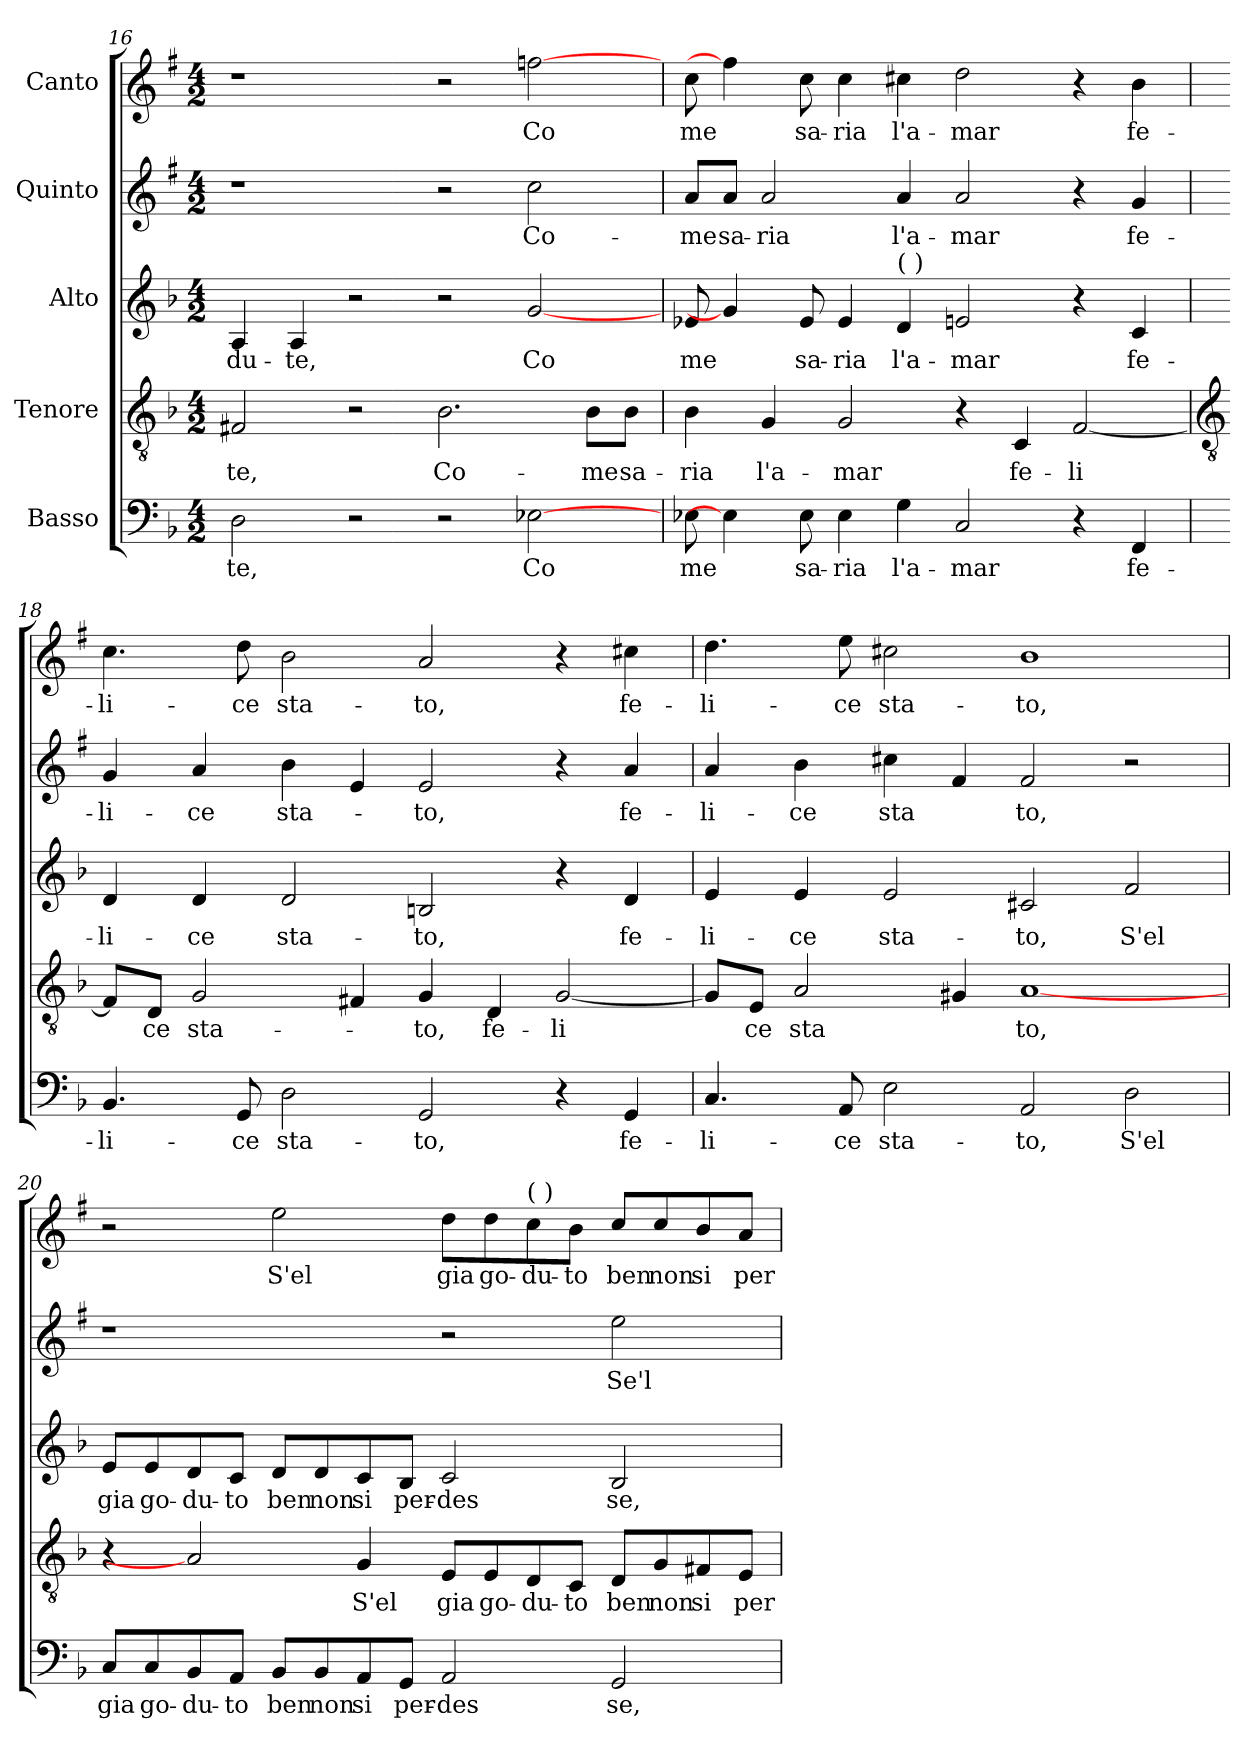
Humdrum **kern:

**kern	**text	**kern	**text	**kern	**text	**kern	**text	**kern	**text
*part5	*part5	*part4	*part4	*part3	*part3	*part2	*part2	*part1	*part1
*staff5	*staff5	*staff4	*staff4	*staff3	*staff3	*staff2	*staff2	*staff1	*staff1
*I"Basso	*	*I"Tenore	*	*I"Alto	*	*I"Quinto	*	*I"Canto	*
*clefF4	*	*clefGv2	*	*clefG2	*	*clefG2	*	*clefG2	*
*	*	*	*	*	*	*ITrd1c2	*	*ITrd1c2	*
*k[b-]	*	*k[b-]	*	*k[b-]	*	*k[b-]	*	*k[b-]	*
*F:	*	*F:	*	*F:	*	*F:	*	*F:	*
*M4/2	*	*M4/2	*	*M4/2	*	*M4/2	*	*M4/2	*
=16	=16	=16	=16	=16	=16	=16	=16	=16	=16
!	!LO:LY:b	!	!LO:LY:b	!	!LO:LY:b	!	!	!	!
2D	te,	2F#	te,	4A	-du-	1r	.	1r	.
!	!	!	!	!	!LO:LY:b	!	!	!	!
.	.	.	.	4A	-te,	.	.	.	.
2r	.	2r	.	2r	.	.	.	.	.
!	!	!	!LO:LY:b	!	!	!	!	!	!
2r	.	2.B-	Co-	2r	.	2r	.	2r	.
!	!LO:LY:b	!	!	!	!LO:LY:b	!	!LO:LY:b	!	!LO:LY:b
[2E-X	Co	.	.	[2g	Co	2b-	Co-	[2ee-X	Co
!	!	!	!LO:LY:b	!	!	!	!	!	!
.	.	8B-\L	-me	.	.	.	.	.	.
!	!	!	!LO:LY:b	!	!	!	!	!	!
.	.	8B-\J	sa-	.	.	.	.	.	.
=17	=17	=17	=17	=17	=17	=17	=17	=17	=17
!	!LO:LY:b	!	!LO:LY:b	!	!LO:LY:b	!	!LO:LY:b	!	!LO:LY:b
8E-	me	4B-	-ria	8e-X	me	8g/L	-me	8b-	me
!	!	!	!	!	!	!	!LO:LY:b	!	!
4E-]	.	.	.	4g]	.	8g/J	sa-	4ee-]	.
!	!	!	!LO:LY:b	!	!	!	!LO:LY:b	!	!
.	.	4G	l'a-	.	.	2g	-ria	.	.
!	!LO:LY:b	!	!	!	!LO:LY:b	!	!	!	!LO:LY:b
8E-	sa-	.	.	8e-	sa-	.	.	8b-	sa-
!	!LO:LY:b	!	!LO:LY:b	!	!LO:LY:b	!	!	!	!LO:LY:b
4E-	-ria	2G	-mar	4e-	-ria	.	.	4b-	-ria
!	!	!	!	!LO:TX:a:t=(  )	!	!	!	!	!
!	!LO:LY:b	!	!	!	!LO:LY:b	!	!LO:LY:b	!	!LO:LY:b
4G	l'a-	.	.	4d	l'a-	4g	l'a-	4bn	l'a-
!	!LO:LY:b	!	!	!	!LO:LY:b	!	!LO:LY:b	!	!LO:LY:b
2C	-mar	4r	.	2e	-mar	2g	-mar	2cc	-mar
!	!	!	!LO:LY:b	!	!	!	!	!	!
.	.	4C	fe-	.	.	.	.	.	.
!	!	!	!LO:LY:b	!	!	!	!	!	!
4r	.	[2F	-li	4r	.	4r	.	4r	.
!	!LO:LY:b	!	!	!	!LO:LY:b	!	!LO:LY:b	!	!LO:LY:b
4FF	fe-	.	.	4c	fe-	4f	fe-	4a	fe-
!!LO:LB:g=z
=18	=18	=18	=18	=18	=18	=18	=18	=18	=18
*	*	*clefGv2	*	*	*	*	*	*	*
!	!LO:LY:b	!	!	!	!LO:LY:b	!	!LO:LY:b	!	!LO:LY:b
4.BB-	-li-	8F/L]	.	4d	-li-	4f	-li-	4.b-	-li-
!	!	!	!LO:LY:b	!	!	!	!	!	!
.	.	8D/J	ce	.	.	.	.	.	.
!	!	!	!LO:LY:b	!	!LO:LY:b	!	!LO:LY:b	!	!
.	.	2G	sta-	4d	-ce	4g	-ce	.	.
!	!LO:LY:b	!	!	!	!	!	!	!	!LO:LY:b
8GG	-ce	.	.	.	.	.	.	8cc	-ce
!	!LO:LY:b	!	!	!	!LO:LY:b	!	!LO:LY:b	!	!LO:LY:b
2D	sta-	.	.	2d	sta-	4a	sta-	2a	sta-
.	.	4F#X	.	.	.	4d	.	.	.
!	!LO:LY:b	!	!LO:LY:b	!	!LO:LY:b	!	!LO:LY:b	!	!LO:LY:b
2GG	-to,	4G	-to,	2Bn	-to,	2d	-to,	2g	-to,
!	!	!	!LO:LY:b	!	!	!	!	!	!
.	.	4D	fe-	.	.	.	.	.	.
!	!	!	!LO:LY:b	!	!	!	!	!	!
4r	.	[2G	-li	4r	.	4r	.	4r	.
!	!LO:LY:b	!	!	!	!LO:LY:b	!	!LO:LY:b	!	!LO:LY:b
4GG	fe-	.	.	4d	fe-	4g	fe-	4bn	fe-
=19	=19	=19	=19	=19	=19	=19	=19	=19	=19
!	!LO:LY:b	!	!	!	!LO:LY:b	!	!LO:LY:b	!	!LO:LY:b
4.C	-li-	8G/L]	.	4e	-li-	4g	-li-	4.cc	-li-
!	!	!	!LO:LY:b	!	!	!	!	!	!
.	.	8E/J	ce	.	.	.	.	.	.
!	!	!	!LO:LY:b	!	!LO:LY:b	!	!LO:LY:b	!	!
.	.	2A	sta	4e	-ce	4a	-ce	.	.
!	!LO:LY:b	!	!	!	!	!	!	!	!LO:LY:b
8AA	-ce	.	.	.	.	.	.	8dd	-ce
!	!LO:LY:b	!	!	!	!LO:LY:b	!	!LO:LY:b	!	!LO:LY:b
2E	sta-	.	.	2e	sta-	4bn	sta	2bn	sta-
.	.	4G#X	.	.	.	4e	.	.	.
!	!LO:LY:b	!	!LO:LY:b	!	!LO:LY:b	!	!LO:LY:b	!	!LO:LY:b
2AA	-to,	[1A	to,	2c#X	-to,	2e	to,	1a	-to,
!	!LO:LY:b	!	!	!	!LO:LY:b	!	!	!	!
2D	S'el	.	.	2f	S'el	2r	.	.	.
=20	=20	=20	=20	=20	=20	=20	=20	=20	=20
!	!LO:LY:b	!	!	!	!LO:LY:b	!	!	!	!
8C/L	gia	4r	.	8e/L	gia	1r	.	2r	.
!	!LO:LY:b	!	!	!	!LO:LY:b	!	!	!	!
8C/	go-	.	.	8e/	go-	.	.	.	.
!	!LO:LY:b	!	!	!	!LO:LY:b	!	!	!	!
8BB-/	-du-	2A]	.	8d/	-du-	.	.	.	.
!	!LO:LY:b	!	!	!	!LO:LY:b	!	!	!	!
8AA/J	-to	.	.	8c/J	-to	.	.	.	.
!	!LO:LY:b	!	!	!	!LO:LY:b	!	!	!	!LO:LY:b
8BB-/L	ben	.	.	8d/L	ben	.	.	2dd	S'el
!	!LO:LY:b	!	!	!	!LO:LY:b	!	!	!	!
8BB-/	non	.	.	8d/	non	.	.	.	.
!	!LO:LY:b	!	!LO:LY:b	!	!LO:LY:b	!	!	!	!
8AA/	si	4G	S'el	8c/	si	.	.	.	.
!	!LO:LY:b	!	!	!	!LO:LY:b	!	!	!	!
8GG/J	per-	.	.	8B-/J	per-	.	.	.	.
!	!LO:LY:b	!	!LO:LY:b	!	!LO:LY:b	!	!	!	!LO:LY:b
2AA	-des	8E/L	gia	2c	-des	2r	.	8cc\L	gia
!	!	!	!LO:LY:b	!	!	!	!	!	!LO:LY:b
.	.	8E/	go-	.	.	.	.	8cc\	go-
!	!	!	!	!	!	!	!	!LO:TX:a:t=(  )	!
!	!	!	!LO:LY:b	!	!	!	!	!	!LO:LY:b
.	.	8D/	-du-	.	.	.	.	8b-\	-du-
!	!	!	!LO:LY:b	!	!	!	!	!	!LO:LY:b
.	.	8C/J	-to	.	.	.	.	8a\J	-to
!	!LO:LY:b	!	!LO:LY:b	!	!LO:LY:b	!	!LO:LY:b	!	!LO:LY:b
2GG	se,	8D/L	ben	2B-	se,	2dd	Se'l	8b-/L	ben
!	!	!	!LO:LY:b	!	!	!	!	!	!LO:LY:b
.	.	8G/	non	.	.	.	.	8b-/	non
!	!	!	!LO:LY:b	!	!	!	!	!	!LO:LY:b
.	.	8F#X/	si	.	.	.	.	8a/	si
!	!	!	!LO:LY:b	!	!	!	!	!	!LO:LY:b
.	.	8E/J	per-	.	.	.	.	8g/J	per-
=	=	=	=	=	=	=	=	=	=
*-	*-	*-	*-	*-	*-	*-	*-	*-	*-
